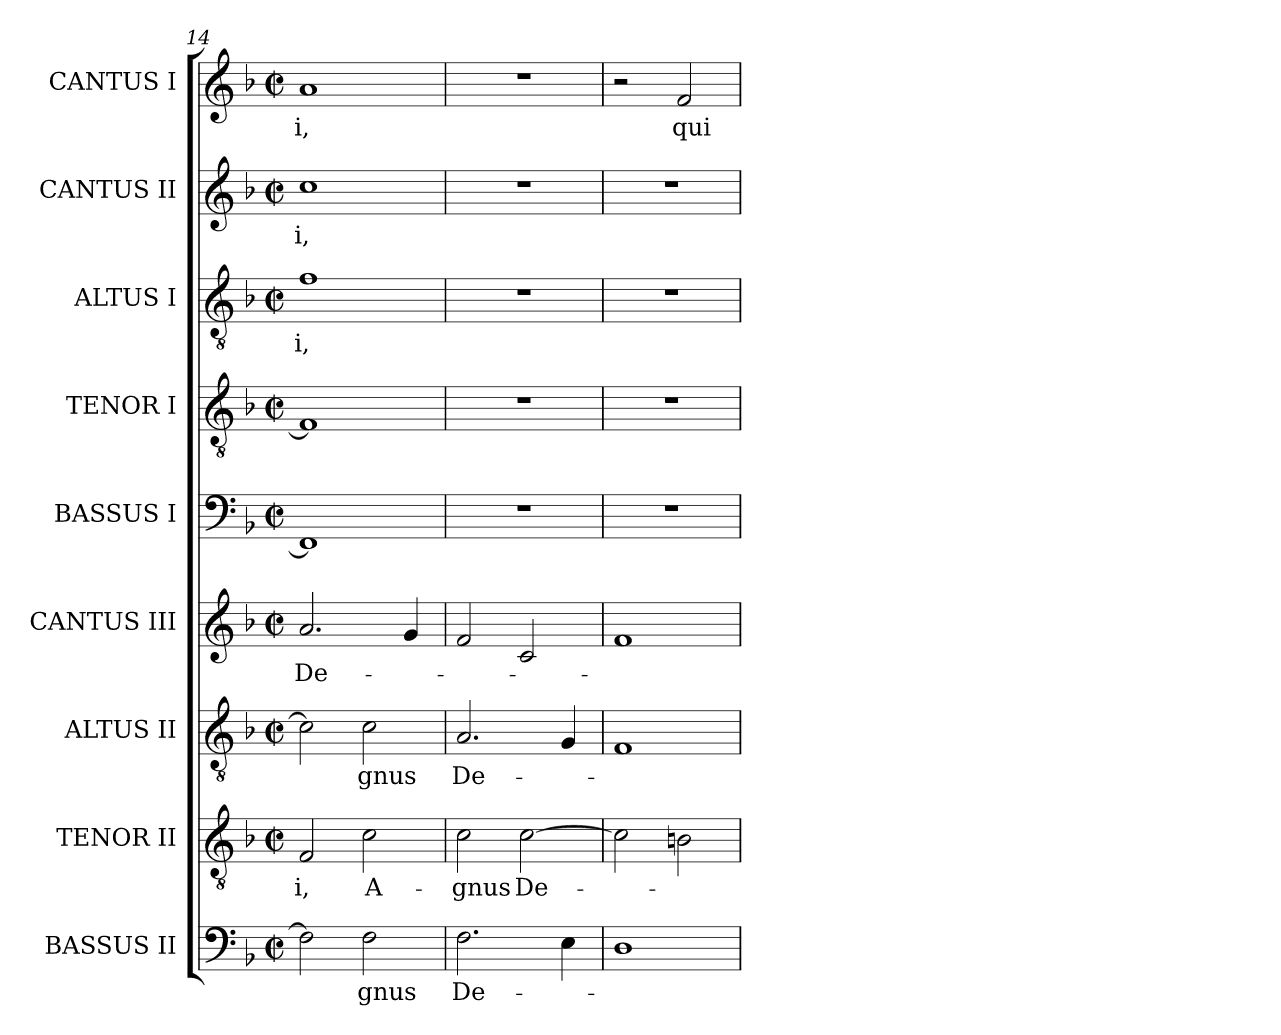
**kern	**text	**kern	**text	**kern	**text	**kern	**text	**kern	**kern	**kern	**text	**kern	**text	**kern	**text
*part9	*part9	*part8	*part8	*part7	*part7	*part6	*part6	*part5	*part4	*part3	*part3	*part2	*part2	*part1	*part1
*staff9	*staff9	*staff8	*staff8	*staff7	*staff7	*staff6	*staff6	*staff5	*staff4	*staff3	*staff3	*staff2	*staff2	*staff1	*staff1
*I"BASSUS II	*	*I"TENOR II	*	*I"ALTUS II	*	*I"CANTUS III	*	*I"BASSUS I	*I"TENOR I	*I"ALTUS I	*	*I"CANTUS II	*	*I"CANTUS I	*
*I'B. II	*	*I'T. II	*	*I'A. II	*	*I'C. III	*	*I'B. I	*I'T. I	*I'A. I	*	*I'C. II	*	*I'C. I	*
*clefF4	*	*clefGv2	*	*clefGv2	*	*clefG2	*	*clefF4	*clefGv2	*clefGv2	*	*clefG2	*	*clefG2	*
*	*	*ITrd7c12	*	*ITrd7c12	*	*	*	*	*ITrd7c12	*ITrd7c12	*	*	*	*	*
*k[b-]	*	*k[b-]	*	*k[b-]	*	*k[b-]	*	*k[b-]	*k[b-]	*k[b-]	*	*k[b-]	*	*k[b-]	*
*F:	*	*F:	*	*F:	*	*F:	*	*F:	*F:	*F:	*	*F:	*	*F:	*
*M2/2	*	*M2/2	*	*M2/2	*	*M2/2	*	*M2/2	*M2/2	*M2/2	*	*M2/2	*	*M2/2	*
*met(c|)	*	*met(c|)	*	*met(c|)	*	*met(c|)	*	*met(c|)	*met(c|)	*met(c|)	*	*met(c|)	*	*met(c|)	*
=14	=14	=14	=14	=14	=14	=14	=14	=14	=14	=14	=14	=14	=14	=14	=14
!	!	!	!LO:LY:b:color=#000000	!	!	!	!	!	!	!	!	!	!	!	!
!	!	!	!	!	!	!	!LO:LY:b:color=#000000	!	!	!	!	!	!	!	!
!	!	!	!	!	!	!	!	!	!	!	!LO:LY:b:color=#000000	!	!	!	!
!	!	!	!	!	!	!	!	!	!	!	!	!	!LO:LY:b:color=#000000	!	!
!	!	!	!	!	!	!	!	!	!	!	!	!	!	!	!LO:LY:b:color=#000000
2Fi\]	.	2FFi/	-i,	2Ci\]	.	2.ai/	De-	1FFi]	1FFi]	1Fi	-i,	1cci	-i,	1ai	-i,
!	!LO:LY:b:color=#000000	!	!	!	!	!	!	!	!	!	!	!	!	!	!
!	!	!	!LO:LY:b:color=#000000	!	!	!	!	!	!	!	!	!	!	!	!
!	!	!	!	!	!LO:LY:b:color=#000000	!	!	!	!	!	!	!	!	!	!
2Fi\	-gnus	2Ci\	A-	2Ci\	-gnus	.	.	.	.	.	.	.	.	.	.
.	.	.	.	.	.	4gi/	.	.	.	.	.	.	.	.	.
=15	=15	=15	=15	=15	=15	=15	=15	=15	=15	=15	=15	=15	=15	=15	=15
!	!LO:LY:b:color=#000000	!	!	!	!	!	!	!	!	!	!	!	!	!	!
!	!	!	!LO:LY:b:color=#000000	!	!	!	!	!	!	!	!	!	!	!	!
!	!	!	!	!	!LO:LY:b:color=#000000	!	!	!	!	!	!	!	!	!	!
2.Fi\	De-	2Ci\	-gnus	2.AAi/	De-	2fi/	.	1r	1r	1r	.	1r	.	1r	.
!	!	!	!LO:LY:b:color=#000000	!	!	!	!	!	!	!	!	!	!	!	!
.	.	[>2Ci\	De-	.	.	2ci/	.	.	.	.	.	.	.	.	.
4Ei\	.	.	.	4GGi/	.	.	.	.	.	.	.	.	.	.	.
=16	=16	=16	=16	=16	=16	=16	=16	=16	=16	=16	=16	=16	=16	=16	=16
1Di	.	2Ci\]	.	1FFi	.	1fi	.	1r	1r	1r	.	1r	.	2r	.
!	!	!	!	!	!	!	!	!	!	!	!	!	!	!	!LO:LY:b:color=#000000
.	.	2BBni\	.	.	.	.	.	.	.	.	.	.	.	2fi/	qui
=	=	=	=	=	=	=	=	=	=	=	=	=	=	=	=
*-	*-	*-	*-	*-	*-	*-	*-	*-	*-	*-	*-	*-	*-	*-	*-
